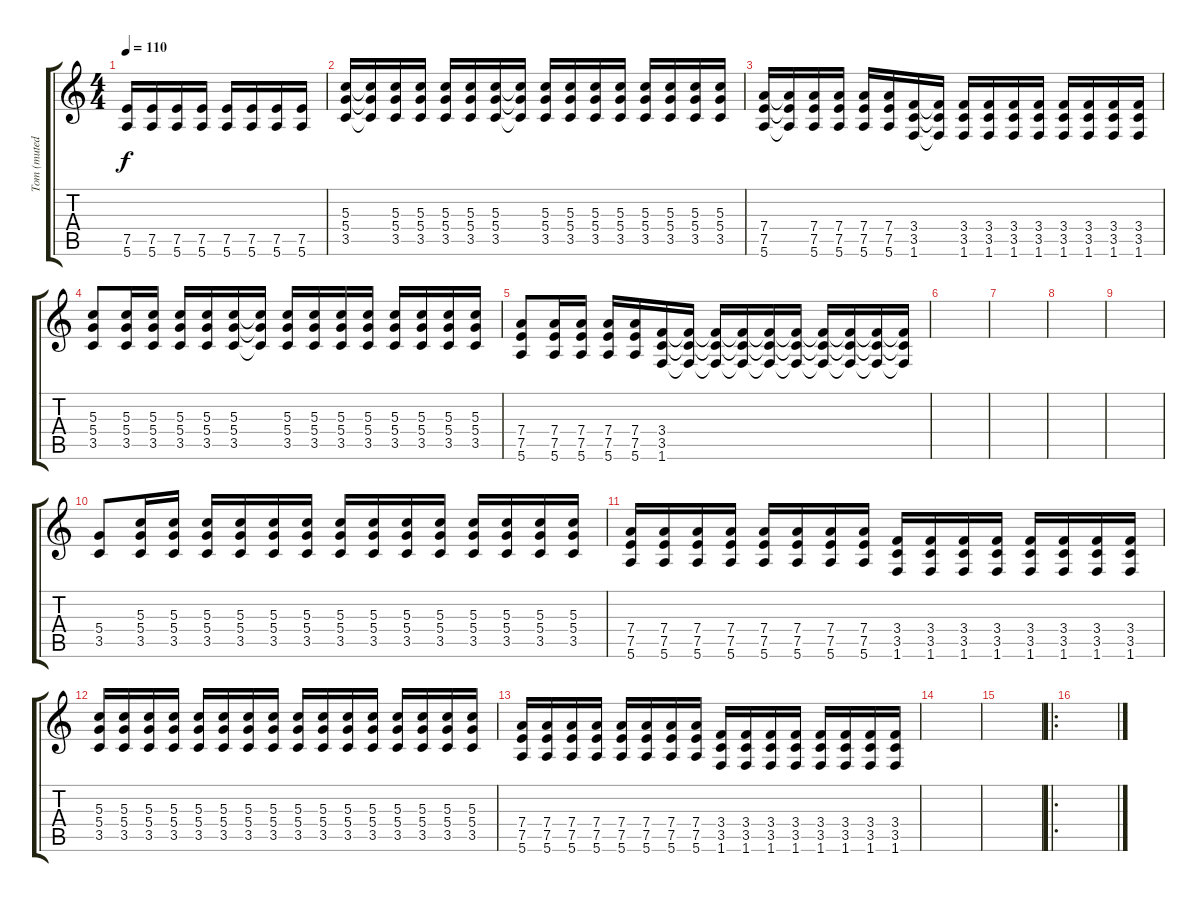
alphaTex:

\track ("Tom (muted)" "Tom (muted") {instrument overdrivenguitar}
\staff {score tabs}
\tuning (E4 B3 G3 D3 A2 E2) {hide}
\ts (4 4)
\tempo 110
\clef g2
\ks c
(7.5 5.6).16{dy f instrument electricguitarmuted} (7.5 5.6).16 (7.5 5.6).16 (7.5 5.6).16 (7.5 5.6).16 (7.5 5.6).16 (7.5 5.6).16 (7.5 5.6).16 |
(5.3 5.4 3.5).16{volume 10 instrument distortionguitar} (5.3{t} 5.4{t} 3.5{t}).16 (5.3 5.4 3.5).16 (5.3 5.4 3.5).16 (5.3 5.4 3.5).16 (5.3 5.4 3.5).16 (5.3 5.4 3.5).16 (5.3{t} 5.4{t} 3.5{t}).16 (5.3 5.4 3.5).16 (5.3 5.4 3.5).16 (5.3 5.4 3.5).16 (5.3 5.4 3.5).16 (5.3 5.4 3.5).16 (5.3 5.4 3.5).16 (5.3 5.4 3.5).16 (5.3 5.4 3.5).16 |
(7.4 7.5 5.6).16 (7.4{t} 7.5{t} 5.6{t}).16 (7.4 7.5 5.6).16 (7.4 7.5 5.6).16 (7.4 7.5 5.6).16 (7.4 7.5 5.6).16 (3.4 3.5 1.6).16 (3.4{t} 3.5{t} 1.6{t}).16 (3.4 3.5 1.6).16 (3.4 3.5 1.6).16 (3.4 3.5 1.6).16 (3.4 3.5 1.6).16 (3.4 3.5 1.6).16 (3.4 3.5 1.6).16 (3.4 3.5 1.6).16 (3.4 3.5 1.6).16 |
(5.3 5.4 3.5).8 (5.3 5.4 3.5).16 (5.3 5.4 3.5).16 (5.3 5.4 3.5).16 (5.3 5.4 3.5).16 (5.3 5.4 3.5).16 (5.3{t} 5.4{t} 3.5{t}).16 (5.3 5.4 3.5).16 (5.3 5.4 3.5).16 (5.3 5.4 3.5).16 (5.3 5.4 3.5).16 (5.3 5.4 3.5).16 (5.3 5.4 3.5).16 (5.3 5.4 3.5).16 (5.3 5.4 3.5).16 |
(7.4 7.5 5.6).8 (7.4 7.5 5.6).16 (7.4 7.5 5.6).16 (7.4 7.5 5.6).16 (7.4 7.5 5.6).16 (3.4 3.5 1.6).16 (3.4{t} 3.5{t} 1.6{t}).16 (3.4{t} 3.5{t} 1.6{t}).16 (3.4{t} 3.5{t} 1.6{t}).16 (3.4{t} 3.5{t} 1.6{t}).16 (3.4{t} 3.5{t} 1.6{t}).16 (3.4{t} 3.5{t} 1.6{t}).16 (3.4{t} 3.5{t} 1.6{t}).16 (3.4{t} 3.5{t} 1.6{t}).16 (3.4{t} 3.5{t} 1.6{t}).16 |
|
|
|
|
(5.4 3.5).8{volume 12 instrument electricguitarmuted} (5.3 5.4 3.5).16 (5.3 5.4 3.5).16 (5.3 5.4 3.5).16 (5.3 5.4 3.5).16 (5.3 5.4 3.5).16 (5.3 5.4 3.5).16 (5.3 5.4 3.5).16 (5.3 5.4 3.5).16 (5.3 5.4 3.5).16 (5.3 5.4 3.5).16 (5.3 5.4 3.5).16 (5.3 5.4 3.5).16 (5.3 5.4 3.5).16 (5.3 5.4 3.5).16 |
(7.4 7.5 5.6).16{instrument electricguitarmuted} (7.4 7.5 5.6).16 (7.4 7.5 5.6).16 (7.4 7.5 5.6).16 (7.4 7.5 5.6).16 (7.4 7.5 5.6).16 (7.4 7.5 5.6).16 (7.4 7.5 5.6).16 (3.4 3.5 1.6).16 (3.4 3.5 1.6).16 (3.4 3.5 1.6).16 (3.4 3.5 1.6).16 (3.4 3.5 1.6).16 (3.4 3.5 1.6).16 (3.4 3.5 1.6).16 (3.4 3.5 1.6).16 |
(5.3 5.4 3.5).16{instrument electricguitarmuted} (5.3 5.4 3.5).16 (5.3 5.4 3.5).16 (5.3 5.4 3.5).16 (5.3 5.4 3.5).16 (5.3 5.4 3.5).16 (5.3 5.4 3.5).16 (5.3 5.4 3.5).16 (5.3 5.4 3.5).16 (5.3 5.4 3.5).16 (5.3 5.4 3.5).16 (5.3 5.4 3.5).16 (5.3 5.4 3.5).16 (5.3 5.4 3.5).16 (5.3 5.4 3.5).16 (5.3 5.4 3.5).16 |
(7.4 7.5 5.6).16{instrument electricguitarmuted} (7.4 7.5 5.6).16 (7.4 7.5 5.6).16 (7.4 7.5 5.6).16 (7.4 7.5 5.6).16 (7.4 7.5 5.6).16 (7.4 7.5 5.6).16 (7.4 7.5 5.6).16 (3.4 3.5 1.6).16 (3.4 3.5 1.6).16 (3.4 3.5 1.6).16 (3.4 3.5 1.6).16 (3.4 3.5 1.6).16 (3.4 3.5 1.6).16 (3.4 3.5 1.6).16 (3.4 3.5 1.6).16 |
|
|
\ro
